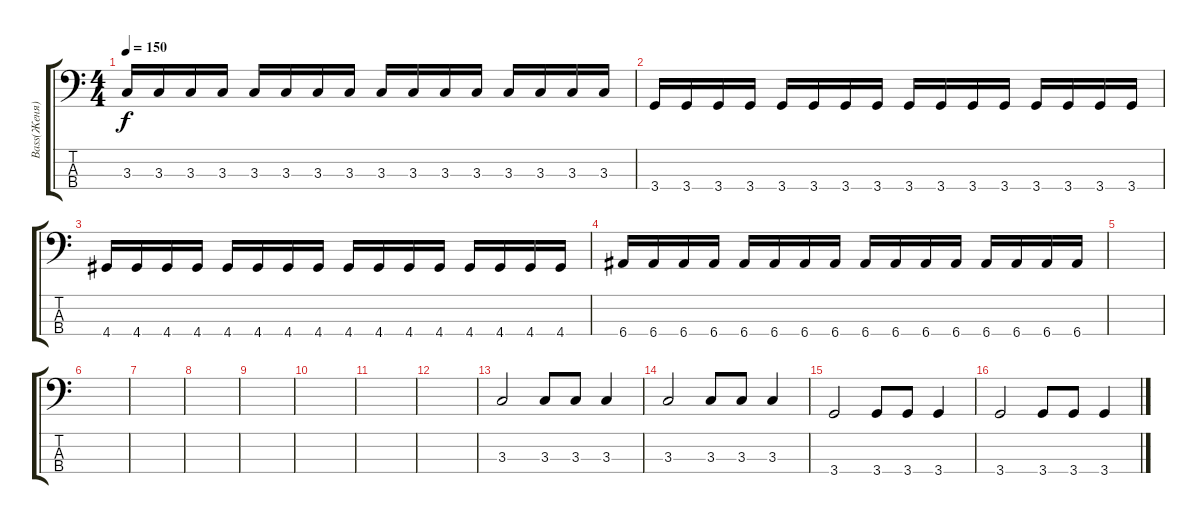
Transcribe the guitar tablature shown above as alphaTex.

\track ("Bass(Женя)" "Bass(Женя)") {instrument electricbassfinger}
\staff {score tabs}
\tuning (G2 D2 A1 E1) {hide}
\ts (4 4)
\tempo 150
\clef f4
\ks c
3.3.16{dy f} 3.3.16 3.3.16 3.3.16 3.3.16 3.3.16 3.3.16 3.3.16 3.3.16 3.3.16 3.3.16 3.3.16 3.3.16 3.3.16 3.3.16 3.3.16 |
3.4.16 3.4.16 3.4.16 3.4.16 3.4.16 3.4.16 3.4.16 3.4.16 3.4.16 3.4.16 3.4.16 3.4.16 3.4.16 3.4.16 3.4.16 3.4.16 |
4.4.16 4.4.16 4.4.16 4.4.16 4.4.16 4.4.16 4.4.16 4.4.16 4.4.16 4.4.16 4.4.16 4.4.16 4.4.16 4.4.16 4.4.16 4.4.16 |
6.4.16 6.4.16 6.4.16 6.4.16 6.4.16 6.4.16 6.4.16 6.4.16 6.4.16 6.4.16 6.4.16 6.4.16 6.4.16 6.4.16 6.4.16 6.4.16 |
|
|
|
|
|
|
|
|
3.3.2 3.3.8 3.3.8 3.3.4 |
3.3.2 3.3.8 3.3.8 3.3.4 |
3.4.2 3.4.8 3.4.8 3.4.4 |
3.4.2 3.4.8 3.4.8 3.4.4
